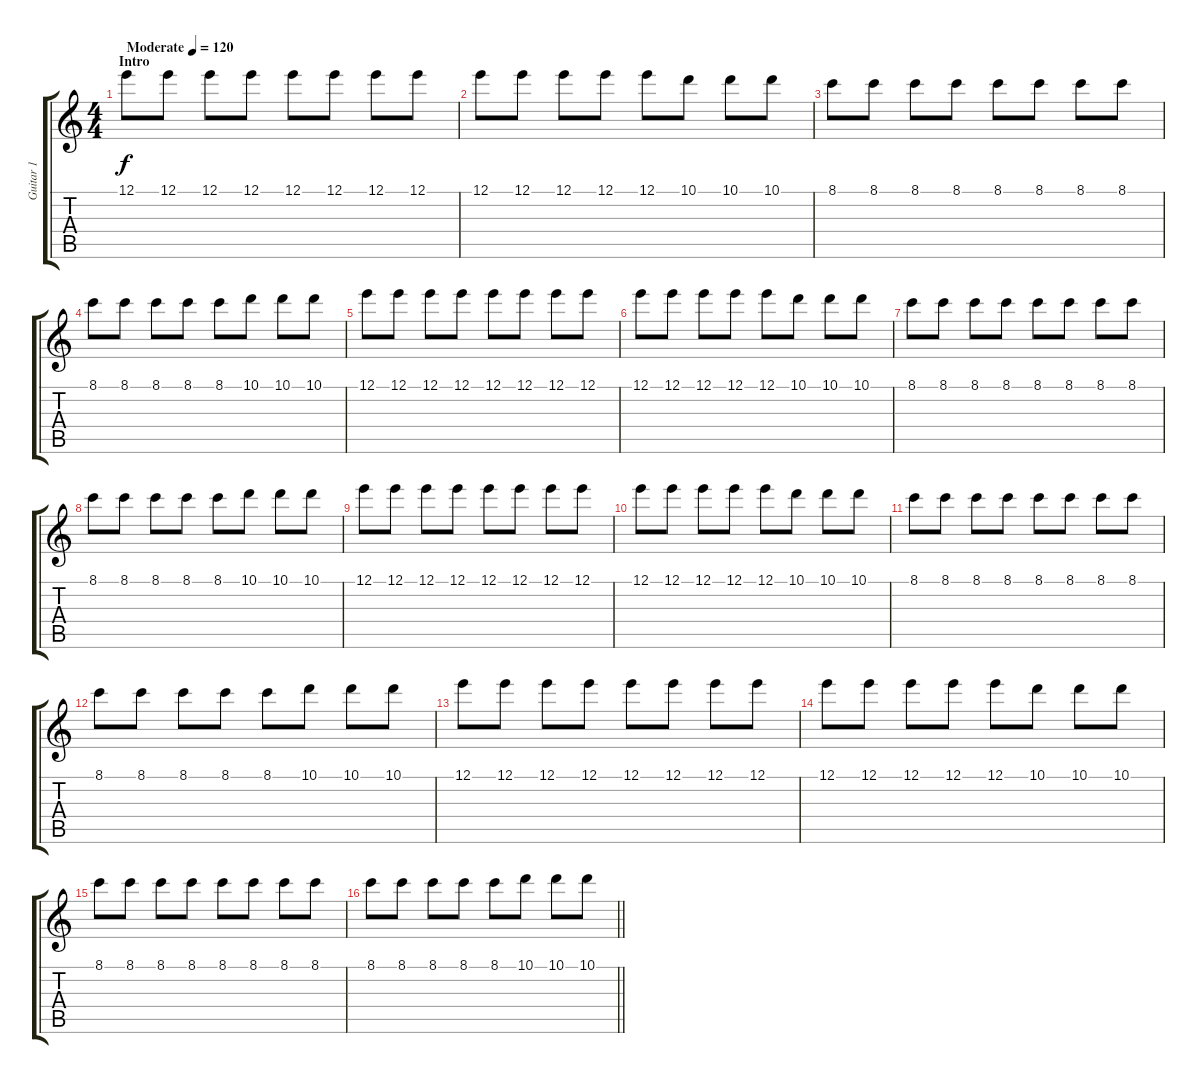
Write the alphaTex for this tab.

\track ("Guitar 1" "Guitar 1") {instrument overdrivenguitar}
\staff {score tabs}
\tuning (E4 B3 G3 D3 A2 E2) {hide}
\ts (4 4)
\section ("" "Intro")
\tempo (120 "Moderate")
\clef g2
\ks c
12.1.8{dy f instrument overdrivenguitar} 12.1.8 12.1.8 12.1.8 12.1.8 12.1.8 12.1.8 12.1.8 |
12.1.8 12.1.8 12.1.8 12.1.8 12.1.8 10.1.8 10.1.8 10.1.8 |
8.1.8 8.1.8 8.1.8 8.1.8 8.1.8 8.1.8 8.1.8 8.1.8 |
8.1.8 8.1.8 8.1.8 8.1.8 8.1.8 10.1.8 10.1.8 10.1.8 |
12.1.8 12.1.8 12.1.8 12.1.8 12.1.8 12.1.8 12.1.8 12.1.8 |
12.1.8 12.1.8 12.1.8 12.1.8 12.1.8 10.1.8 10.1.8 10.1.8 |
8.1.8 8.1.8 8.1.8 8.1.8 8.1.8 8.1.8 8.1.8 8.1.8 |
8.1.8 8.1.8 8.1.8 8.1.8 8.1.8 10.1.8 10.1.8 10.1.8 |
12.1.8 12.1.8 12.1.8 12.1.8 12.1.8 12.1.8 12.1.8 12.1.8 |
12.1.8 12.1.8 12.1.8 12.1.8 12.1.8 10.1.8 10.1.8 10.1.8 |
8.1.8 8.1.8 8.1.8 8.1.8 8.1.8 8.1.8 8.1.8 8.1.8 |
8.1.8 8.1.8 8.1.8 8.1.8 8.1.8 10.1.8 10.1.8 10.1.8 |
12.1.8 12.1.8 12.1.8 12.1.8 12.1.8 12.1.8 12.1.8 12.1.8 |
12.1.8 12.1.8 12.1.8 12.1.8 12.1.8 10.1.8 10.1.8 10.1.8 |
8.1.8 8.1.8 8.1.8 8.1.8 8.1.8 8.1.8 8.1.8 8.1.8 |
\barLineRight lightlight
8.1.8 8.1.8 8.1.8 8.1.8 8.1.8 10.1.8 10.1.8 10.1.8
